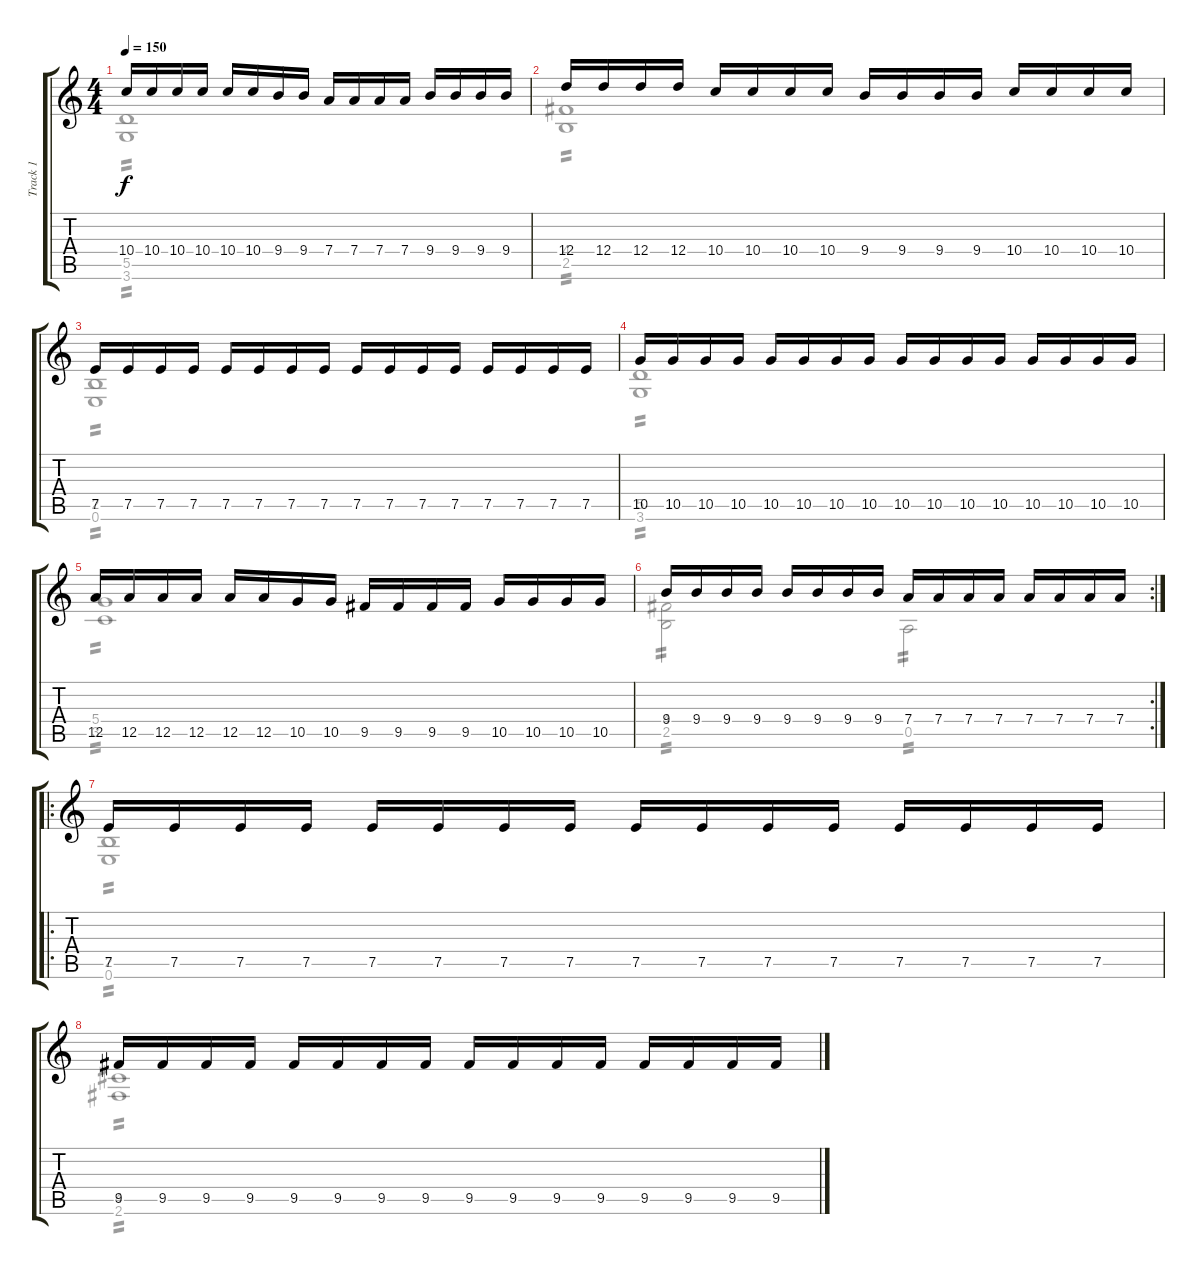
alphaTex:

\track ("Track 1" "Track 1") {instrument distortionguitar}
\staff {score tabs}
\tuning (E4 B3 G3 D3 A2 E2) {hide}
\voice
\ts (4 4)
\tempo 150
\clef g2
\ks c
10.4.16{dy f} 10.4.16 10.4.16 10.4.16 10.4.16 10.4.16 9.4.16 9.4.16 7.4.16 7.4.16 7.4.16 7.4.16 9.4.16 9.4.16 9.4.16 9.4.16 |
12.4.16 12.4.16 12.4.16 12.4.16 10.4.16 10.4.16 10.4.16 10.4.16 9.4.16 9.4.16 9.4.16 9.4.16 10.4.16 10.4.16 10.4.16 10.4.16 |
7.5.16 7.5.16 7.5.16 7.5.16 7.5.16 7.5.16 7.5.16 7.5.16 7.5.16 7.5.16 7.5.16 7.5.16 7.5.16 7.5.16 7.5.16 7.5.16 |
10.5.16 10.5.16 10.5.16 10.5.16 10.5.16 10.5.16 10.5.16 10.5.16 10.5.16 10.5.16 10.5.16 10.5.16 10.5.16 10.5.16 10.5.16 10.5.16 |
12.5.16 12.5.16 12.5.16 12.5.16 12.5.16 12.5.16 10.5.16 10.5.16 9.5.16 9.5.16 9.5.16 9.5.16 10.5.16 10.5.16 10.5.16 10.5.16 |
\rc 2
9.4.16 9.4.16 9.4.16 9.4.16 9.4.16 9.4.16 9.4.16 9.4.16 7.4.16 7.4.16 7.4.16 7.4.16 7.4.16 7.4.16 7.4.16 7.4.16 |
\ro
7.5.16 7.5.16 7.5.16 7.5.16 7.5.16 7.5.16 7.5.16 7.5.16 7.5.16 7.5.16 7.5.16 7.5.16 7.5.16 7.5.16 7.5.16 7.5.16 |
9.5.16 9.5.16 9.5.16 9.5.16 9.5.16 9.5.16 9.5.16 9.5.16 9.5.16 9.5.16 9.5.16 9.5.16 9.5.16 9.5.16 9.5.16 9.5.16
\voice
\clef g2
\ottava regular
\simile none
\ks c
(5.5 3.6).1{tp 2 dy f} |
(4.4 2.5).1{tp 2} |
(2.5 0.6).1{tp 2} |
(5.5 3.6).1{tp 2} |
(5.4 3.5).1{tp 2} |
(4.4 2.5).2{tp 2} 0.5.2{tp 2} |
(2.5 0.6).1{tp 2} |
(4.5 2.6).1{tp 2}
